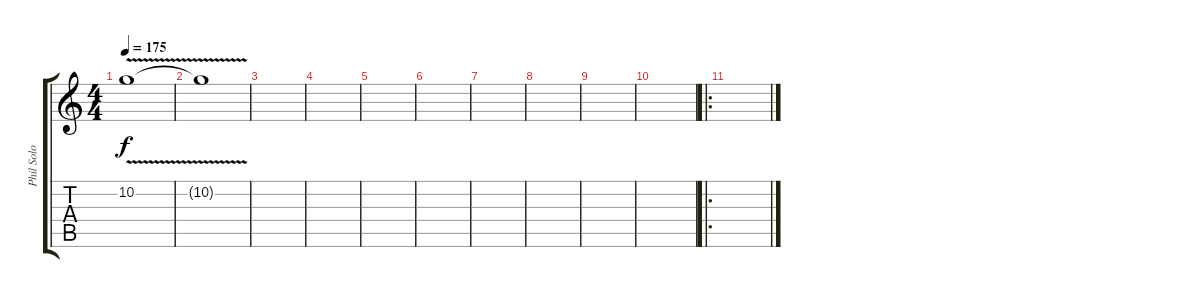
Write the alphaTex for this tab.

\track ("Phil Solo" "Phil Solo") {instrument distortionguitar}
\staff {score tabs}
\tuning (D4 A3 F3 C3 G2 C2) {hide}
\ts (4 4)
\tempo 175
\clef g2
\ks c
10.2{v}.1{dy f} |
10.2{t}.1{volume 0} |
|
|
|
|
|
|
|
|
\ro
